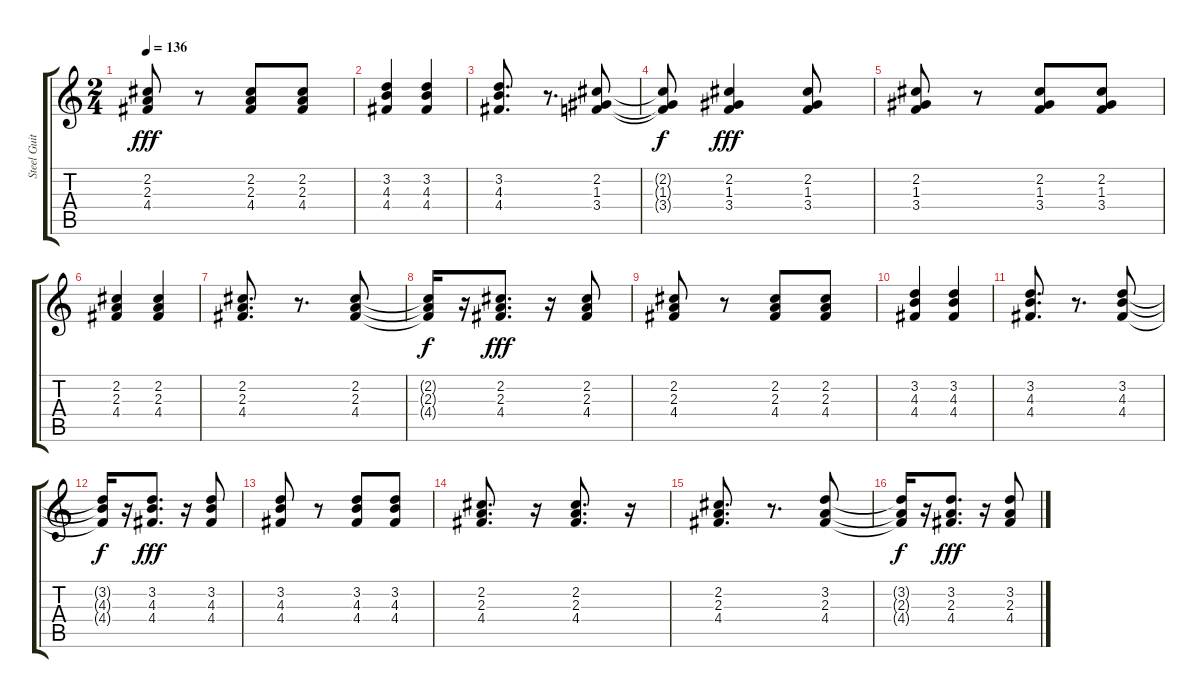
\track ("Steel Guitar" "Steel Guit") {instrument acousticguitarsteel}
\staff {score tabs}
\tuning (E4 B3 G3 D3 A2 E2) {hide}
\ts (2 4)
\tempo 136
\clef g2
\ks c
(2.2 2.3 4.4).8{dy fff} r.8 (2.2 2.3 4.4).8 (2.2 2.3 4.4).8 |
(3.2 4.3 4.4).4 (3.2 4.3 4.4).4 |
(3.2 4.3 4.4).8{d} r.8{d} (2.2 1.3 3.4).8 |
(2.2{t} 1.3{t} 3.4{t}).8{dy f} (2.2 1.3 3.4).4{dy fff} (2.2 1.3 3.4).8 |
(2.2 1.3 3.4).8 r.8 (2.2 1.3 3.4).8 (2.2 1.3 3.4).8 |
(2.2 2.3 4.4).4 (2.2 2.3 4.4).4 |
(2.2 2.3 4.4).8{d} r.8{d} (2.2 2.3 4.4).8 |
(2.2{t} 2.3{t} 4.4{t}).16{dy f} r.16 (2.2 2.3 4.4).8{d dy fff} r.16 (2.2 2.3 4.4).8 |
(2.2 2.3 4.4).8 r.8 (2.2 2.3 4.4).8 (2.2 2.3 4.4).8 |
(3.2 4.3 4.4).4 (3.2 4.3 4.4).4 |
(3.2 4.3 4.4).8{d} r.8{d} (3.2 4.3 4.4).8 |
(3.2{t} 4.3{t} 4.4{t}).16{dy f} r.16 (3.2 4.3 4.4).8{d dy fff} r.16 (3.2 4.3 4.4).8 |
(3.2 4.3 4.4).8 r.8 (3.2 4.3 4.4).8 (3.2 4.3 4.4).8 |
(2.2 2.3 4.4).8{d} r.16 (2.2 2.3 4.4).8{d} r.16 |
(2.2 2.3 4.4).8{d} r.8{d} (3.2 2.3 4.4).8 |
(3.2{t} 2.3{t} 4.4{t}).16{dy f} r.16 (3.2 2.3 4.4).8{d dy fff} r.16 (3.2 2.3 4.4).8
